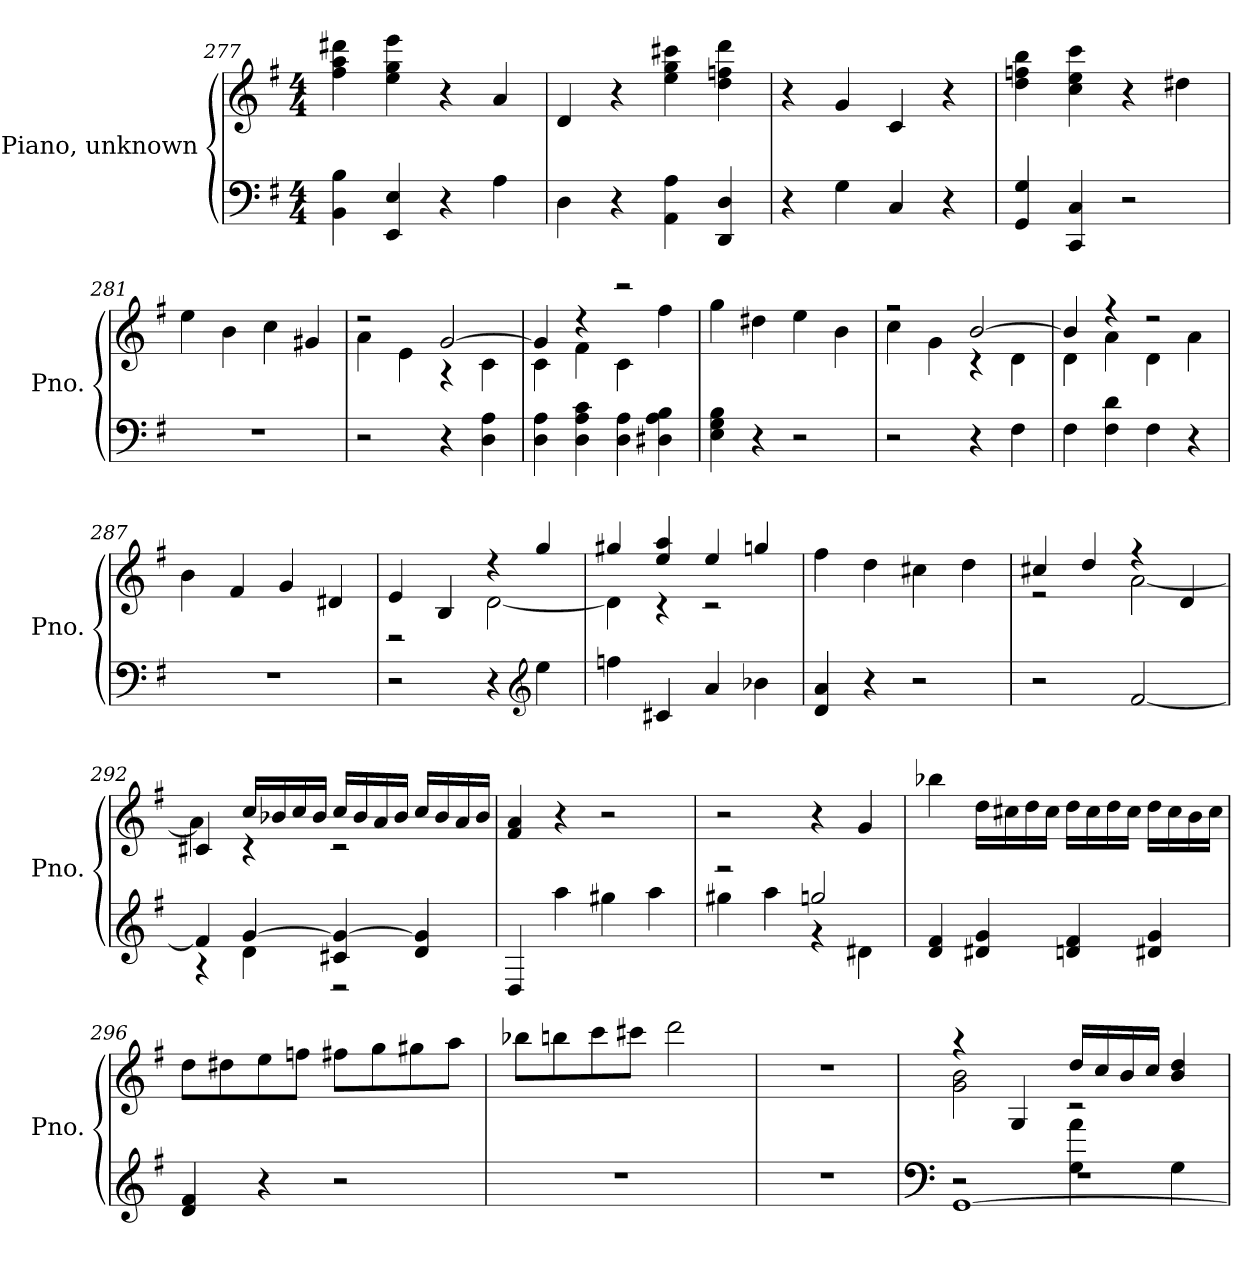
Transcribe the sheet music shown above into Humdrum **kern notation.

**kern	**kern
*part1	*part1
*staff2	*staff1
*I"Piano, unknown	*
*I'Pno.	*
*clefF4	*clefG2
*k[f#]	*k[f#]
*M4/4	*M4/4
=277	=277
4BB\ 4B\	4ff#\ 4aa\ 4ddd#X\
4EE/ 4E/	4ee\ 4gg\ 4eee\
4r	4r
4A\	4a/
=278	=278
4D\	4d/
4r	4r
4AA\ 4A\	4ee\ 4gg\ 4ccc#X\
4DD/ 4D/	4dd\ 4ffn\ 4ddd\
=279	=279
4r	4r
4G\	4g/
4C/	4c/
4r	4r
=280	=280
4GG/ 4G/	4dd\ 4ffn\ 4bb\
4CC/ 4C/	4cc\ 4ee\ 4ccc\
2r	4r
.	4dd#X\
=281	=281
1r	4ee\
.	4b\
.	4cc\
.	4g#X/
=282	=282
*	*^
2r	2r	4a\
.	.	4e\
4r	[2g/	4r
4D\ 4A\	.	4c\
=283	=283	=283
4D\ 4A\	4g/]	4c\
4D\ 4A\ 4c\	4r	4f#\
4D\ 4A\	2r	4c\
4D#X\ 4A\ 4B\	.	4ff#\
*	*v	*v
!!LO:LB:g=z
=284	=284
4E\ 4G\ 4B\	4gg\
4r	4dd#X\
2r	4ee\
.	4b\
=285	=285
*	*^
2r	2r	4cc\
.	.	4g\
4r	[2b/	4r
4F#\	.	4d\
=286	=286	=286
4F#\	4b/]	4d\
4F#\ 4d\	4r	4a\
4F#\	2r	4d\
4r	.	4a\
*	*v	*v
=287	=287
1r	4b\
.	4f#/
.	4g/
.	4d#X/
=288	=288
*	*^
2r	4e/	2r
.	4B/	.
4r	4r	[2d\
*clefG2	*	*
4ee\	4gg/	.
=289	=289	=289
4ffn\	4gg#X/	4d\]
4c#X/	4ee/ 4aa/	4r
4a/	4ee/	2r
4b-X\	4ggn/	.
*	*v	*v
=290	=290
4d/ 4a/	4ff#\
4r	4dd\
2r	4cc#X\
.	4dd\
!!LO:LB:g=z
=291	=291
*	*^
2r	4cc#X/	2r
.	4dd/	.
[2f#/	4r	[2a\
.	4d/	.
=292	=292	=292
*^	*	*
4f#/]	4r	4c#X/	4a\]
[4g/	4d\	16cc/LL	4r
.	.	16b-X/	.
.	.	16cc/	.
.	.	16b-/JJ	.
4c#X/ 4g/_	2r	16cc/LL	2r
.	.	16b-/	.
.	.	16a/	.
.	.	16b-/JJ	.
4d/ 4g/]	.	16cc/LL	.
.	.	16b-/	.
.	.	16a/	.
.	.	16b-/JJ	.
*v	*v	*	*
*	*v	*v
=293	=293
4D/	4f#/ 4a/
4aa\	4r
4gg#X\	2r
4aa\	.
=294	=294
*^	*
2r	4gg#X\	2r
.	4aa\	.
2ggn/	4r	4r
.	4d#X\	4g/
*v	*v	*
!!LO:LB:g=z
=295	=295
4d/ 4f#/	4bb-X\
4d#X/ 4g/	16dd\LL
.	16cc#X\
.	16dd\
.	16cc#\JJ
4dn/ 4f#/	16dd\LL
.	16cc#\
.	16dd\
.	16cc#\JJ
4d#X/ 4g/	16dd\LL
.	16cc#\
.	16b\
.	16cc#\JJ
=296	=296
4d/ 4f#/	8dd\L
.	8dd#X\
4r	8ee\
.	8ffn\J
2r	8ff#X\L
.	8gg\
.	8gg#X\
.	8aa\J
=297	=297
1r	8bb-X\L
.	8bbn\
.	8ccc\
.	8ccc#X\J
.	2ddd\
=298	=298
1r	1r
!!LO:PB:g=z
=299	=299
*clefF4	*
*^	*^
*	*^	*	*
1r	2r	[1GG	4r	2g\ 2b\
.	.	.	4G/	.
.	4G\ 4a\	.	16dd/LL	2r
.	.	.	16cc/	.
.	.	.	16b/	.
.	.	.	16cc/JJ	.
.	4G\	.	4b/ 4dd/	.
*v	*v	*v	*	*
*	*v	*v
=	=
*-	*-
